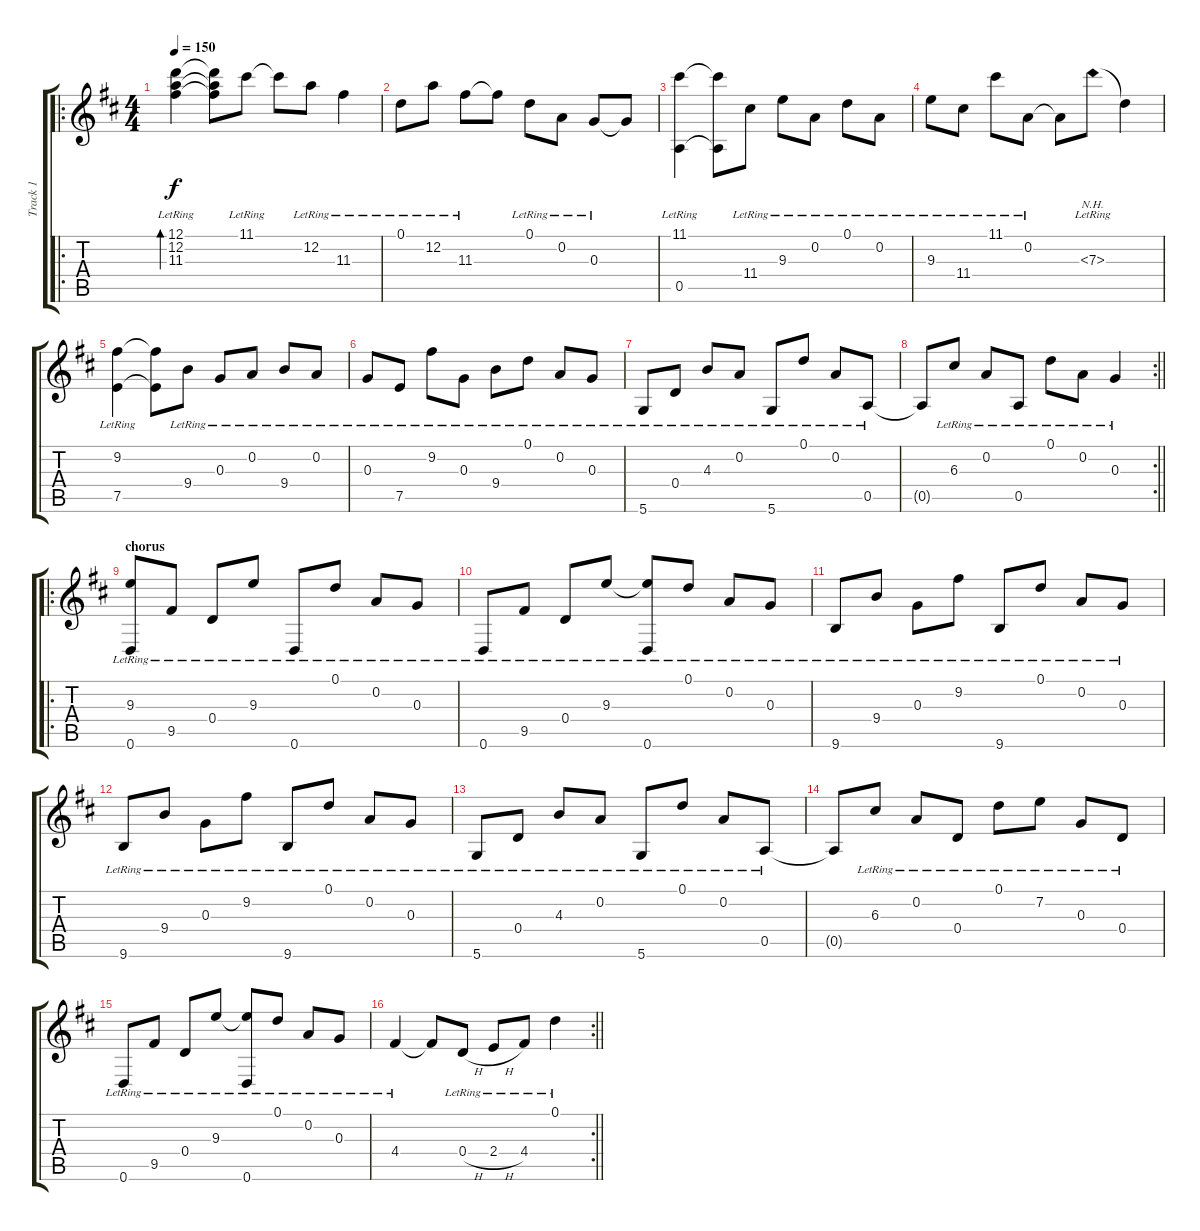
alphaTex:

\track ("Track 1" "Track 1") {instrument acousticguitarsteel}
\staff {score tabs}
\tuning (D4 A3 G3 D3 A2 D2) {hide}
\ro
\ts (4 4)
\tempo 150
\clef g2
\ks d
(12.1{lr} 12.2{lr} 11.3{lr}).4{bd 60 dy f} (12.1{t} 12.2{t} 11.3{t}).8 11.1{lr}.8 11.1{t}.8 12.2{lr}.8 11.3{lr}.4 |
0.1{lr}.8 12.2{lr}.8 11.3{lr}.8 11.3{t}.8 0.1{lr}.8 0.2{lr}.8 0.3{lr}.8 0.3{t}.8 |
(11.1{lr} 0.5{lr}).4 (11.1{t} 0.5{t}).8 11.4{lr}.8 9.3{lr}.8 0.2{lr}.8 0.1{lr}.8 0.2{lr}.8 |
9.3{lr}.8 11.4{lr}.8 11.1{lr}.8 0.2{lr}.8 0.2{t}.8 7.3{nh lr}.8 7.3{t}.4 |
(9.2{lr} 7.5{lr}).4 (9.2{t} 7.5{t}).8 9.4{lr}.8 0.3{lr}.8 0.2{lr}.8 9.4{lr}.8 0.2{lr}.8 |
0.3{lr}.8 7.5{lr}.8 9.2{lr}.8 0.3{lr}.8 9.4{lr}.8 0.1{lr}.8 0.2{lr}.8 0.3{lr}.8 |
5.6{lr}.8 0.4{lr}.8 4.3{lr}.8 0.2{lr}.8 5.6{lr}.8 0.1{lr}.8 0.2{lr}.8 0.5{lr}.8 |
\rc 2
\barLineRight lightlight
0.5{t}.8 6.3{lr}.8 0.2{lr}.8 0.5{lr}.8 0.1{lr}.8 0.2{lr}.8 0.3{lr}.4 |
\ro
\section ("" "chorus")
(9.3{lr} 0.6{lr}).8 9.5{lr}.8 0.4{lr}.8 9.3{lr}.8 0.6{lr}.8 0.1{lr}.8 0.2{lr}.8 0.3{lr}.8 |
0.6{lr}.8 9.5{lr}.8 0.4{lr}.8 9.3{lr}.8 (9.3{t} 0.6{lr}).8 0.1{lr}.8 0.2{lr}.8 0.3{lr}.8 |
9.6{lr}.8 9.4{lr}.8 0.3{lr}.8 9.2{lr}.8 9.6{lr}.8 0.1{lr}.8 0.2{lr}.8 0.3{lr}.8 |
9.6{lr}.8 9.4{lr}.8 0.3{lr}.8 9.2{lr}.8 9.6{lr}.8 0.1{lr}.8 0.2{lr}.8 0.3{lr}.8 |
5.6{lr}.8 0.4{lr}.8 4.3{lr}.8 0.2{lr}.8 5.6{lr}.8 0.1{lr}.8 0.2{lr}.8 0.5{lr}.8 |
0.5{t}.8 6.3{lr}.8 0.2{lr}.8 0.4{lr}.8 0.1{lr}.8 7.2{lr}.8 0.3{lr}.8 0.4{lr}.8 |
0.6{lr}.8 9.5{lr}.8 0.4{lr}.8 9.3{lr}.8 (9.3{t} 0.6{lr}).8 0.1{lr}.8 0.2{lr}.8 0.3{lr}.8 |
\rc 2
\barLineRight lightlight
4.4{lr}.4 4.4{t}.8 0.4{h lr}.8 2.4{h lr}.8 4.4{lr}.8 0.1{lr}.4
